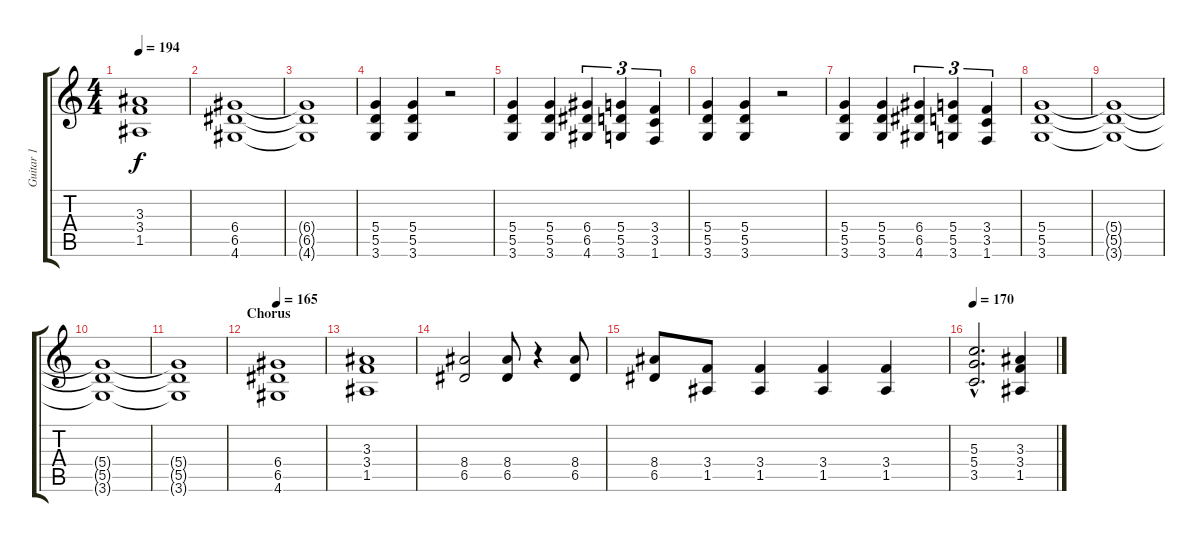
\track ("Guitar 1" "Guitar 1") {instrument distortionguitar}
\staff {score tabs}
\tuning (E4 B3 G3 D3 A2 E2) {hide}
\ts (4 4)
\tempo 194
\clef g2
\ks c
(3.3 3.4 1.5).1{dy f} |
(6.4 6.5 4.6).1 |
(6.4{t} 6.5{t} 4.6{t}).1 |
(5.4 5.5 3.6).4 (5.4 5.5 3.6).4 r.2 |
(5.4 5.5 3.6).4 (5.4 5.5 3.6).4 (6.4 6.5 4.6).4{tu (3 2)} (5.4 5.5 3.6).4{tu (3 2)} (3.4 3.5 1.6).4{tu (3 2)} |
(5.4 5.5 3.6).4 (5.4 5.5 3.6).4 r.2 |
(5.4 5.5 3.6).4 (5.4 5.5 3.6).4 (6.4 6.5 4.6).4{tu (3 2)} (5.4 5.5 3.6).4{tu (3 2)} (3.4 3.5 1.6).4{tu (3 2)} |
(5.4 5.5 3.6).1 |
(5.4{t} 5.5{t} 3.6{t}).1 |
(5.4{t} 5.5{t} 3.6{t}).1 |
(5.4{t} 5.5{t} 3.6{t}).1 |
\section ("" "Chorus")
\tempo 165
(6.4 6.5 4.6).1 |
(3.3 3.4 1.5).1 |
(8.4 6.5).2 (8.4 6.5).8 r.4 (8.4 6.5).8 |
(8.4 6.5).8 (3.4 1.5).8 (3.4 1.5).4 (3.4 1.5).4 (3.4 1.5).4 |
\tempo 170
(5.3{hac} 5.4{hac} 3.5{hac}).2{d} (3.3 3.4 1.5).4
